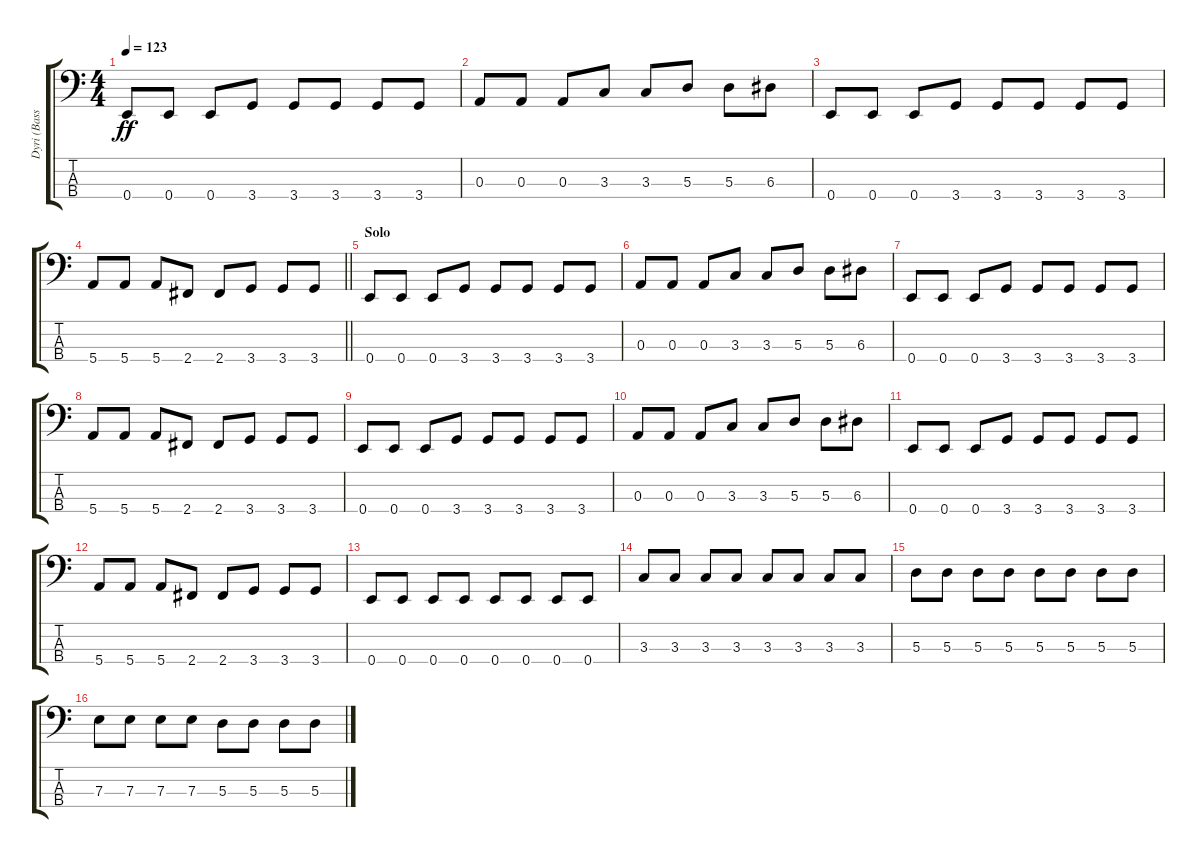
\track ("Dyri (Bass)" "Dyri (Bass") {instrument electricbassfinger}
\staff {score tabs}
\tuning (G2 D2 A1 E1) {hide}
\ts (4 4)
\tempo 123
\clef f4
\ks c
0.4.8{dy ff} 0.4.8 0.4.8 3.4.8 3.4.8 3.4.8 3.4.8 3.4.8 |
0.3.8 0.3.8 0.3.8 3.3.8 3.3.8 5.3.8 5.3.8 6.3.8 |
0.4.8 0.4.8 0.4.8 3.4.8 3.4.8 3.4.8 3.4.8 3.4.8 |
\barLineRight lightlight
5.4.8 5.4.8 5.4.8 2.4.8 2.4.8 3.4.8 3.4.8 3.4.8 |
\section ("" "Solo")
0.4.8 0.4.8 0.4.8 3.4.8 3.4.8 3.4.8 3.4.8 3.4.8 |
0.3.8 0.3.8 0.3.8 3.3.8 3.3.8 5.3.8 5.3.8 6.3.8 |
0.4.8 0.4.8 0.4.8 3.4.8 3.4.8 3.4.8 3.4.8 3.4.8 |
5.4.8 5.4.8 5.4.8 2.4.8 2.4.8 3.4.8 3.4.8 3.4.8 |
0.4.8 0.4.8 0.4.8 3.4.8 3.4.8 3.4.8 3.4.8 3.4.8 |
0.3.8 0.3.8 0.3.8 3.3.8 3.3.8 5.3.8 5.3.8 6.3.8 |
0.4.8 0.4.8 0.4.8 3.4.8 3.4.8 3.4.8 3.4.8 3.4.8 |
5.4.8 5.4.8 5.4.8 2.4.8 2.4.8 3.4.8 3.4.8 3.4.8 |
0.4.8 0.4.8 0.4.8 0.4.8 0.4.8 0.4.8 0.4.8 0.4.8 |
3.3.8 3.3.8 3.3.8 3.3.8 3.3.8 3.3.8 3.3.8 3.3.8 |
5.3.8 5.3.8 5.3.8 5.3.8 5.3.8 5.3.8 5.3.8 5.3.8 |
7.3.8 7.3.8 7.3.8 7.3.8 5.3.8 5.3.8 5.3.8 5.3.8
